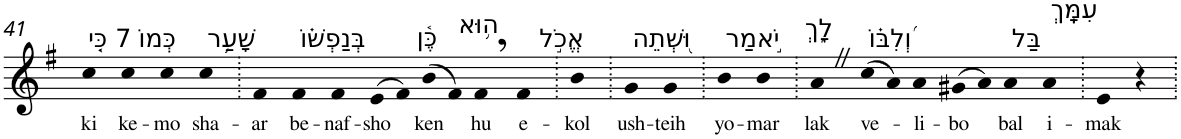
**kern	**text
*part1	*part1
*staff1	*staff1
*I"Piano	*
*I'Pno	*
!!LO:PB:g=z
*clefG2	*
*k[f#]	*
*G:	*
=41	=41
!LO:TX:a:t=7 כִּ֤י	!
!	!LO:LY:b
4cc	ki
!LO:TX:a:t=כְּמוֹ	!
!	!LO:LY:b
4cc	ke-
!	!LO:LY:b
4cc	-mo
!LO:TX:a:t=שָׁעַ֥ר	!
!	!LO:LY:b
4cc	sha-
=42.	=42.
!	!LO:LY:b
4f#	-ar
!LO:TX:a:t=בְּנַפְשׁ֗וֹ	!
!	!LO:LY:b
4f#	be-
!	!LO:LY:b
4f#	-naf-
!	!LO:LY:b
(>8e	-sho
8f#)	.
!LO:TX:a:t=כֶּ֫ן	!
!	!LO:LY:b
(>8b	ken
8f#)	.
!LO:TX:a:t=ה֥וּא	!
!	!LO:LY:b
4f#,	hu
!LO:TX:a:t=אֱכֹ֣ל	!
!	!LO:LY:b
4f#	e-
=43.	=43.
!	!LO:LY:b
4b	-kol
=44.	=44.
!LO:TX:a:t=וּ֭שְׁתֵה	!
!	!LO:LY:b
4g	ush-
!	!LO:LY:b
4g	-teih
=45.	=45.
!LO:TX:a:t=יֹ֣אמַר	!
!	!LO:LY:b
4b	yo-
!	!LO:LY:b
4b	-mar
=46.	=46.
!LO:TX:a:t=לָ֑ךְ	!
!	!LO:LY:b
4aZ	lak
!LO:TX:a:t=וְ֝לִבּ֗וֹ	!
!	!LO:LY:b
(>8cc	ve-
8a)	.
!	!LO:LY:b
4a	-li-
!	!LO:LY:b
(>8g#X	-bo
8a)	.
!LO:TX:a:t=בַּל	!
!	!LO:LY:b
4a	bal
!LO:TX:a:t=עִמָּֽךְ	!
!	!LO:LY:b
4a	i-
=47.	=47.
!	!LO:LY:b
4e	-mak
4r	.
=.	=.
*-	*-
